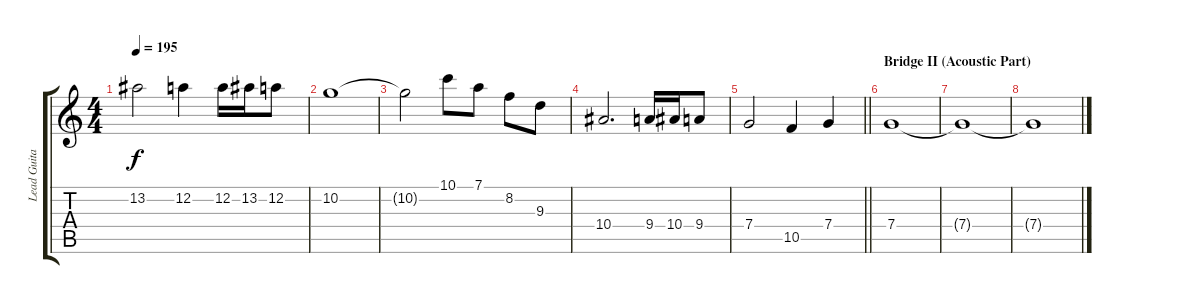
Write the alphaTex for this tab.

\track ("Lead Guitar" "Lead Guita") {instrument overdrivenguitar}
\staff {score tabs}
\tuning (D4 A3 F3 C3 G2 D2) {hide}
\ts (4 4)
\tempo 195
\clef g2
\ks c
13.2{t}.2{dy f} 12.2.4 12.2.16 13.2.16 12.2.8 |
10.2.1 |
10.2{t}.2 10.1.8 7.1.8 8.2.8 9.3.8 |
10.4.2{d} 9.4.16 10.4.16 9.4.8 |
\barLineRight lightlight
7.4.2 10.5.4 7.4.4 |
\section ("" "Bridge II (Acoustic Part)")
7.4.1 |
7.4{t}.1 |
7.4{t}.1
